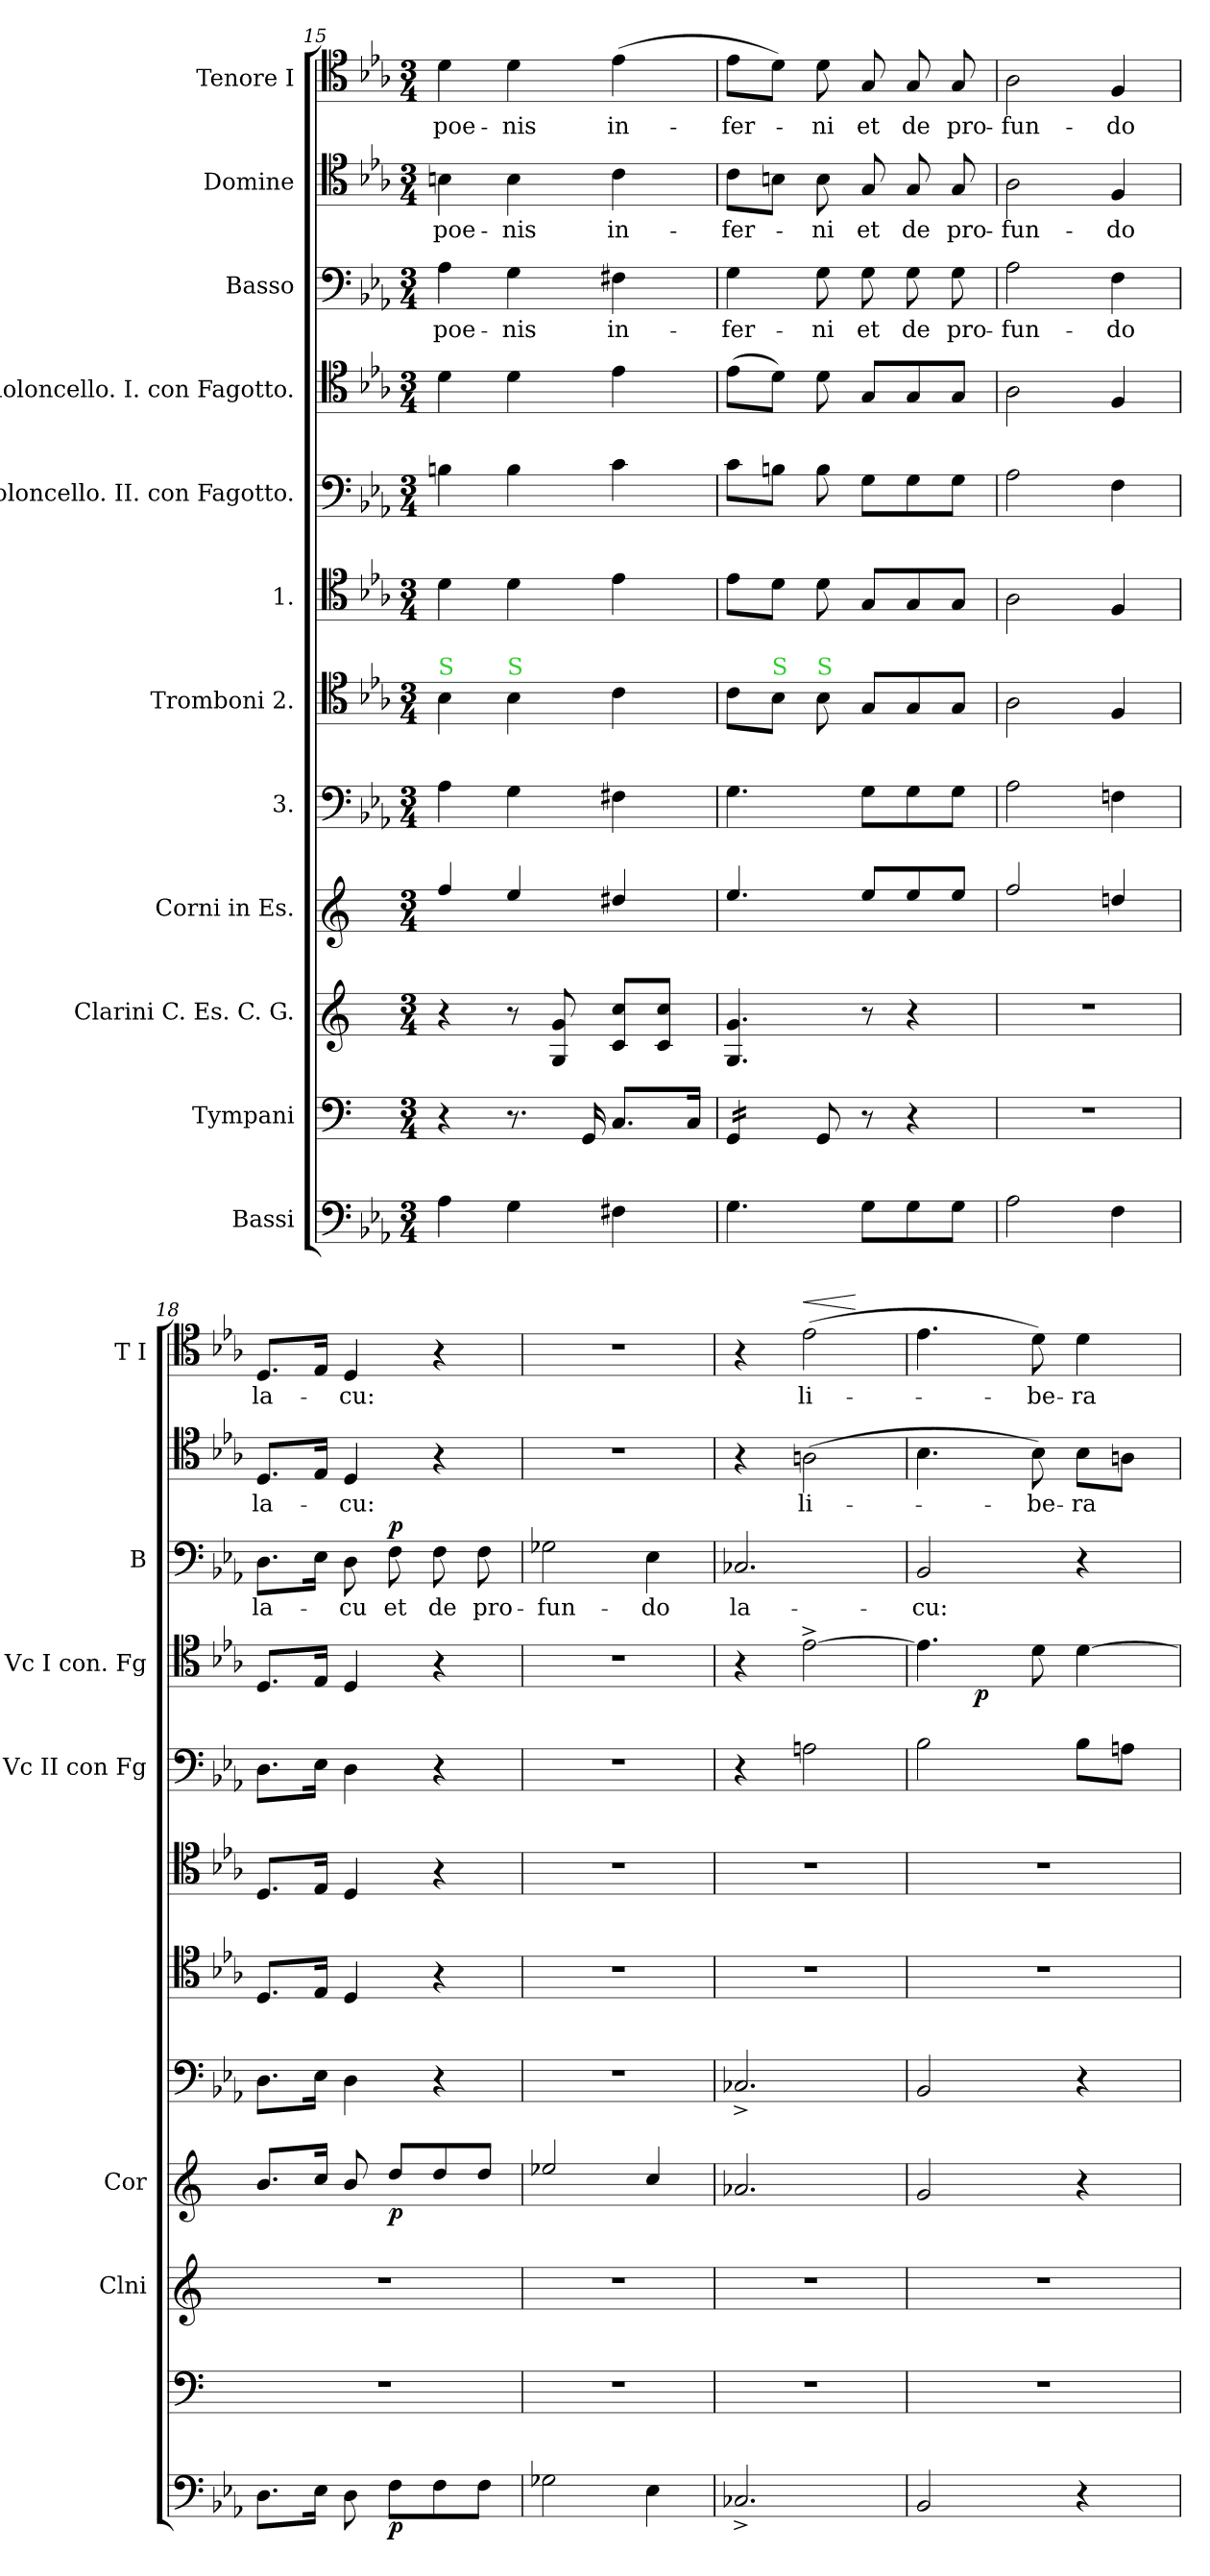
**kern	**dynam	**kern	**kern	**kern	**dynam	**kern	**kern	**kern	**kern	**kern	**dynam	**kern	**text	**dynam	**kern	**text	**kern	**text	**dynam
*part12	*part12	*part11	*part10	*part9	*part9	*part8	*part7	*part6	*part5	*part4	*part4	*part3	*part3	*part3	*part2	*part2	*part1	*part1	*part1
*staff12	*staff12	*staff11	*staff10	*staff9	*staff9	*staff8	*staff7	*staff6	*staff5	*staff4	*staff4	*staff3	*staff3	*staff3	*staff2	*staff2	*staff1	*staff1	*staff1
*I"Bassi	*	*I"Tympani	*I"Clarini C. Es. C. G.	*I"Corni in Es.	*	*I"3.	*I"Tromboni 2.	*I"1.	*I"Violoncello. II. con Fagotto.	*I"Violoncello. I. con Fagotto.	*	*I"Basso	*	*	*I"Domine	*	*I"Tenore I	*	*
*	*	*	*I'Clni	*I'Cor	*	*	*	*	*I'Vc II con Fg	*I'Vc I con. Fg	*	*I'B	*	*	*	*	*I'T I	*	*
*clefF4	*	*clefF4	*clefG2	*clefG2	*	*clefF4	*clefC4	*clefC4	*clefF4	*clefC4	*	*clefF4	*	*	*clefC4	*	*clefC4	*	*
*	*	*	*	*ITrd5c9	*	*	*	*	*	*	*	*	*	*	*	*	*	*	*
*k[b-e-a-]	*	*k[]	*k[]	*k[b-e-a-]	*	*k[b-e-a-]	*k[b-e-a-]	*k[b-e-a-]	*k[b-e-a-]	*k[b-e-a-]	*	*k[b-e-a-]	*	*	*k[b-e-a-]	*	*k[b-e-a-]	*	*
*c:	*	*	*	*	*	*c:	*c:	*c:	*c:	*c:	*	*c:	*	*	*c:	*	*c:	*	*
*M3/4	*	*M3/4	*M3/4	*M3/4	*	*M3/4	*M3/4	*M3/4	*M3/4	*M3/4	*	*M3/4	*	*	*M3/4	*	*M3/4	*	*
=15	=15	=15	=15	=15	=15	=15	=15	=15	=15	=15	=15	=15	=15	=15	=15	=15	=15	=15	=15
!	!	!	!	!	!	!	!LO:TX:a:color=limegreen:t=S	!	!	!	!	!	!	!	!	!	!	!	!
4A-\	.	4r	4r	4a-/	.	4A-\	4B-\	4d\	4Bn\	4d\	.	4A-\	poe-	.	4Bn\	poe-	4d\	poe-	.
!	!	!	!	!	!	!	!LO:TX:a:color=limegreen:t=S	!	!	!	!	!	!	!	!	!	!	!	!
4G\	.	8.r	8r	4g/	.	4G\	4B-\	4d\	4B\	4d\	.	4G\	-nis	.	4B\	-nis	4d\	-nis	.
.	.	.	8G/ 8g/	.	.	.	.	.	.	.	.	.	.	.	.	.	.	.	.
.	.	16GG/	.	.	.	.	.	.	.	.	.	.	.	.	.	.	.	.	.
4F#X\	.	8.C/L	8c/ 8cc/L	4f#X/	.	4F#X\	4c\	4e-\	4c\	4e-\	.	4F#X\	in-	.	4c\	in-	(>4e-\	in-	.
.	.	.	8c/ 8cc/J	.	.	.	.	.	.	.	.	.	.	.	.	.	.	.	.
.	.	16C/Jk	.	.	.	.	.	.	.	.	.	.	.	.	.	.	.	.	.
=16	=16	=16	=16	=16	=16	=16	=16	=16	=16	=16	=16	=16	=16	=16	=16	=16	=16	=16	=16
*	*	*tremolo	*	*	*	*	*	*	*	*	*	*	*	*	*	*	*	*	*
4.G\	.	16GG/LL	4.G/ 4.g/	4.g/	.	4.G\	8c\L	8e-\L	8c\L	(>8e-\L	.	4G\	-fer-	.	8c\L	-fer-	8e-\L	-fer-	.
.	.	16GG/	.	.	.	.	.	.	.	.	.	.	.	.	.	.	.	.	.
!	!	!	!	!	!	!	!LO:TX:a:color=limegreen:t=S	!	!	!	!	!	!	!	!	!	!	!	!
.	.	16GG/	.	.	.	.	8B-\J	8d\J	8Bn\J	8d\J)	.	.	.	.	8Bn\J	.	8d\J)	.	.
.	.	16GG/JJ	.	.	.	.	.	.	.	.	.	.	.	.	.	.	.	.	.
*	*	*Xtremolo	*	*	*	*	*	*	*	*	*	*	*	*	*	*	*	*	*
!	!	!	!	!	!	!	!LO:TX:a:color=limegreen:t=S	!	!	!	!	!	!	!	!	!	!	!	!
.	.	8GG/	.	.	.	.	8B-\	8d\	8B\	8d\	.	8G\	-ni	.	8B\	-ni	8d\	-ni	.
8G\L	.	8r	8r	8g/L	.	8G\L	8G/L	8G/L	8G\L	8G/L	.	8G\	et	.	8G/	et	8G/	et	.
8G\	.	4r	4r	8g/	.	8G\	8G/	8G/	8G\	8G/	.	8G\	de	.	8G/	de	8G/	de	.
8G\J	.	.	.	8g/J	.	8G\J	8G/J	8G/J	8G\J	8G/J	.	8G\	pro-	.	8G/	pro-	8G/	pro-	.
=17	=17	=17	=17	=17	=17	=17	=17	=17	=17	=17	=17	=17	=17	=17	=17	=17	=17	=17	=17
2A-\	.	2.r	2.r	2a-/	.	2A-\	2A-\	2A-\	2A-\	2A-\	.	2A-\	-fun-	.	2A-\	-fun-	2A-\	-fun-	.
4F\	.	.	.	4fn/	.	4Fn\	4F/	4F/	4F\	4F/	.	4F\	-do	.	4F/	-do	4F/	-do	.
=18	=18	=18	=18	=18	=18	=18	=18	=18	=18	=18	=18	=18	=18	=18	=18	=18	=18	=18	=18
8.D\L	.	2.r	2.r	8.d/L	.	8.D\L	8.D/L	8.D/L	8.D\L	8.D/L	.	8.D\L	la-	.	8.D/L	la-	8.D/L	la-	.
16E-\Jk	.	.	.	16e-/Jk	.	16E-\Jk	16E-/Jk	16E-/Jk	16E-\Jk	16E-/Jk	.	16E-\Jk	.	.	16E-/Jk	.	16E-/Jk	.	.
8D\	.	.	.	8d/	.	4D\	4D/	4D/	4D\	4D/	.	8D\	-cu	.	4D/	-cu:	4D/	-cu:	.
!	!	!	!	!	!	!	!	!	!	!	!	!	!	!LO:DY:a	!	!	!	!	!
8F\L	p	.	.	8f/L	p	.	.	.	.	.	.	8F\	et	p	.	.	.	.	.
8F\	.	.	.	8f/	.	4r	4r	4r	4r	4r	.	8F\	de	.	4r	.	4r	.	.
8F\J	.	.	.	8f/J	.	.	.	.	.	.	.	8F\	pro-	.	.	.	.	.	.
=19	=19	=19	=19	=19	=19	=19	=19	=19	=19	=19	=19	=19	=19	=19	=19	=19	=19	=19	=19
2G-X\	.	2.r	2.r	2g-X/	.	2.r	2.r	2.r	2.r	2.r	.	2G-X\	-fun-	.	2.r	.	2.r	.	.
4E-\	.	.	.	4e-/	.	.	.	.	.	.	.	4E-\	-do	.	.	.	.	.	.
=20	=20	=20	=20	=20	=20	=20	=20	=20	=20	=20	=20	=20	=20	=20	=20	=20	=20	=20	=20
2.C-X^>/	.	2.r	2.r	2.c-X/	.	2.C-X^>/	2.r	2.r	4r	4r	.	2.C-X/	la-	.	4r	.	4r	.	.
!	!	!	!	!	!	!	!	!	!	!	!	!	!	!	!	!	!	!	!LO:HP:a
.	.	.	.	.	.	.	.	.	2An\	[2e-^\	.	.	.	.	(>2An\	li-	(>2e-\	li-	<
.	.	.	.	.	.	.	.	.	.	.	.	.	.	.	.	.	.	.	[
=21	=21	=21	=21	=21	=21	=21	=21	=21	=21	=21	=21	=21	=21	=21	=21	=21	=21	=21	=21
*	*	*	*	*	*	*	*	*	*	*^	*	*	*	*	*	*	*	*	*
2BB-/	.	2.r	2.r	2B-/	.	2BB-/	2.r	2.r	2B-\	4.e-\]	8.ryy	.	2BB-/	-cu:	.	4.B-\	.	4.e-\	.	.
.	.	.	.	.	.	.	.	.	.	.	2ryy	p	.	.	.	.	.	.	.	.
.	.	.	.	.	.	.	.	.	.	8d\	.	.	.	.	.	8B-\)	-be-	8d\)	-be-	.
4r	.	.	.	4r	.	4r	.	.	8B-\L	[4d\	.	.	4r	.	.	8B-\L	-ra	4d\	-ra	.
.	.	.	.	.	.	.	.	.	8An\J	.	.	.	.	.	.	8An\J	.	.	.	.
.	.	.	.	.	.	.	.	.	.	.	16ryy	.	.	.	.	.	.	.	.	.
*	*	*	*	*	*	*	*	*	*	*v	*v	*	*	*	*	*	*	*	*	*
=	=	=	=	=	=	=	=	=	=	=	=	=	=	=	=	=	=	=	=
*-	*-	*-	*-	*-	*-	*-	*-	*-	*-	*-	*-	*-	*-	*-	*-	*-	*-	*-	*-
